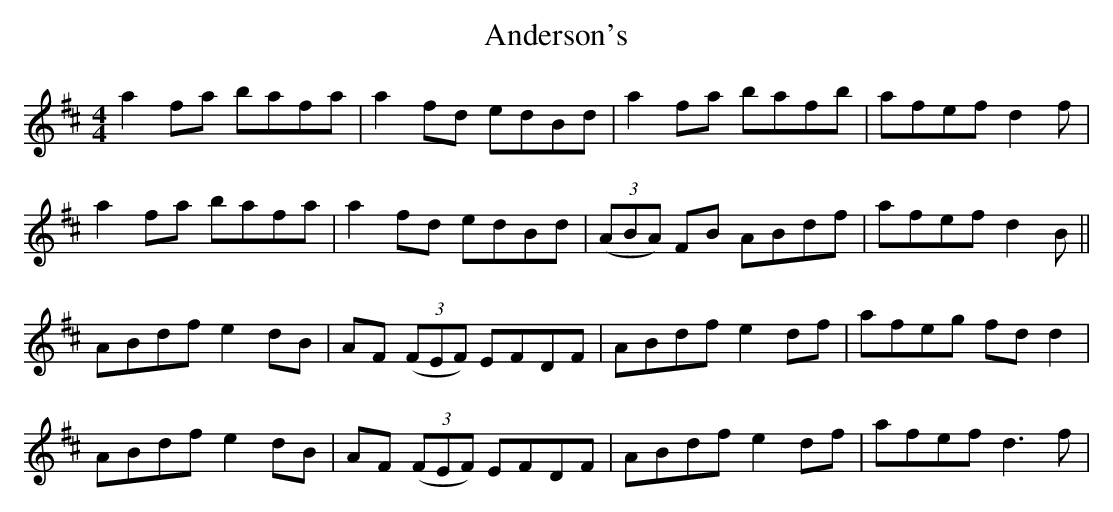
X:1
T:Anderson's
M:4/4
L:1/8
K:D
a2fa bafa|a2fd edBd|a2fa bafb|afef d2f|
a2fa bafa|a2fd edBd|((3ABA) FB ABdf|afef d2B||
ABdf e2dB|AF ((3FEF) EFDF|ABdf e2df|afeg fdd2|
ABdf e2dB|AF ((3FEF) EFDF|ABdf e2df|afef d3f|
